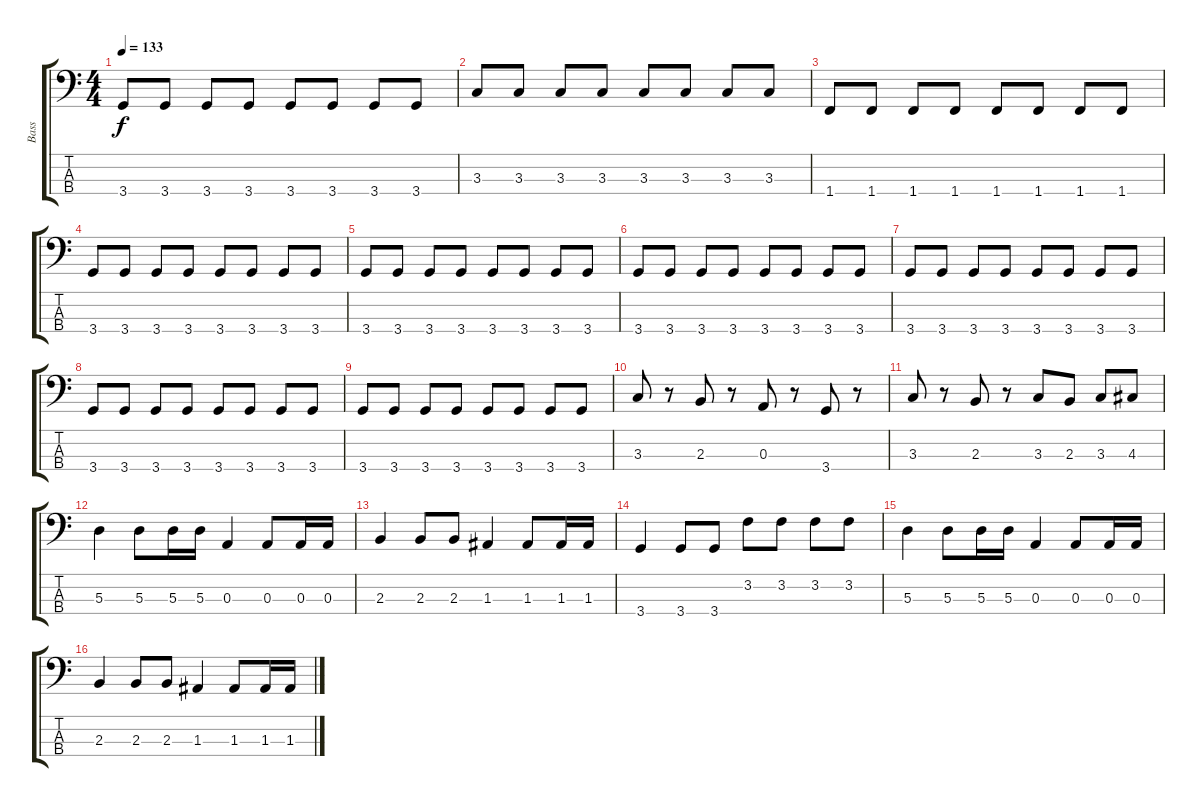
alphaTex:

\track ("Bass" "Bass") {instrument electricbassfinger}
\staff {score tabs}
\tuning (G2 D2 A1 E1) {hide}
\ts (4 4)
\tempo 133
\clef f4
\ks c
3.4.8{dy f} 3.4.8 3.4.8 3.4.8 3.4.8 3.4.8 3.4.8 3.4.8 |
3.3.8 3.3.8 3.3.8 3.3.8 3.3.8 3.3.8 3.3.8 3.3.8 |
1.4.8 1.4.8 1.4.8 1.4.8 1.4.8 1.4.8 1.4.8 1.4.8 |
3.4.8 3.4.8 3.4.8 3.4.8 3.4.8 3.4.8 3.4.8 3.4.8 |
3.4.8 3.4.8 3.4.8 3.4.8 3.4.8 3.4.8 3.4.8 3.4.8 |
3.4.8 3.4.8 3.4.8 3.4.8 3.4.8 3.4.8 3.4.8 3.4.8 |
3.4.8 3.4.8 3.4.8 3.4.8 3.4.8 3.4.8 3.4.8 3.4.8 |
3.4.8 3.4.8 3.4.8 3.4.8 3.4.8 3.4.8 3.4.8 3.4.8 |
3.4.8 3.4.8 3.4.8 3.4.8 3.4.8 3.4.8 3.4.8 3.4.8 |
3.3.8 r.8 2.3.8 r.8 0.3.8 r.8 3.4.8 r.8 |
3.3.8 r.8 2.3.8 r.8 3.3.8 2.3.8 3.3.8 4.3.8 |
5.3.4 5.3.8 5.3.16 5.3.16 0.3.4 0.3.8 0.3.16 0.3.16 |
2.3.4 2.3.8 2.3.8 1.3.4 1.3.8 1.3.16 1.3.16 |
3.4.4 3.4.8 3.4.8 3.2.8 3.2.8 3.2.8 3.2.8 |
5.3.4 5.3.8 5.3.16 5.3.16 0.3.4 0.3.8 0.3.16 0.3.16 |
2.3.4 2.3.8 2.3.8 1.3.4 1.3.8 1.3.16 1.3.16
